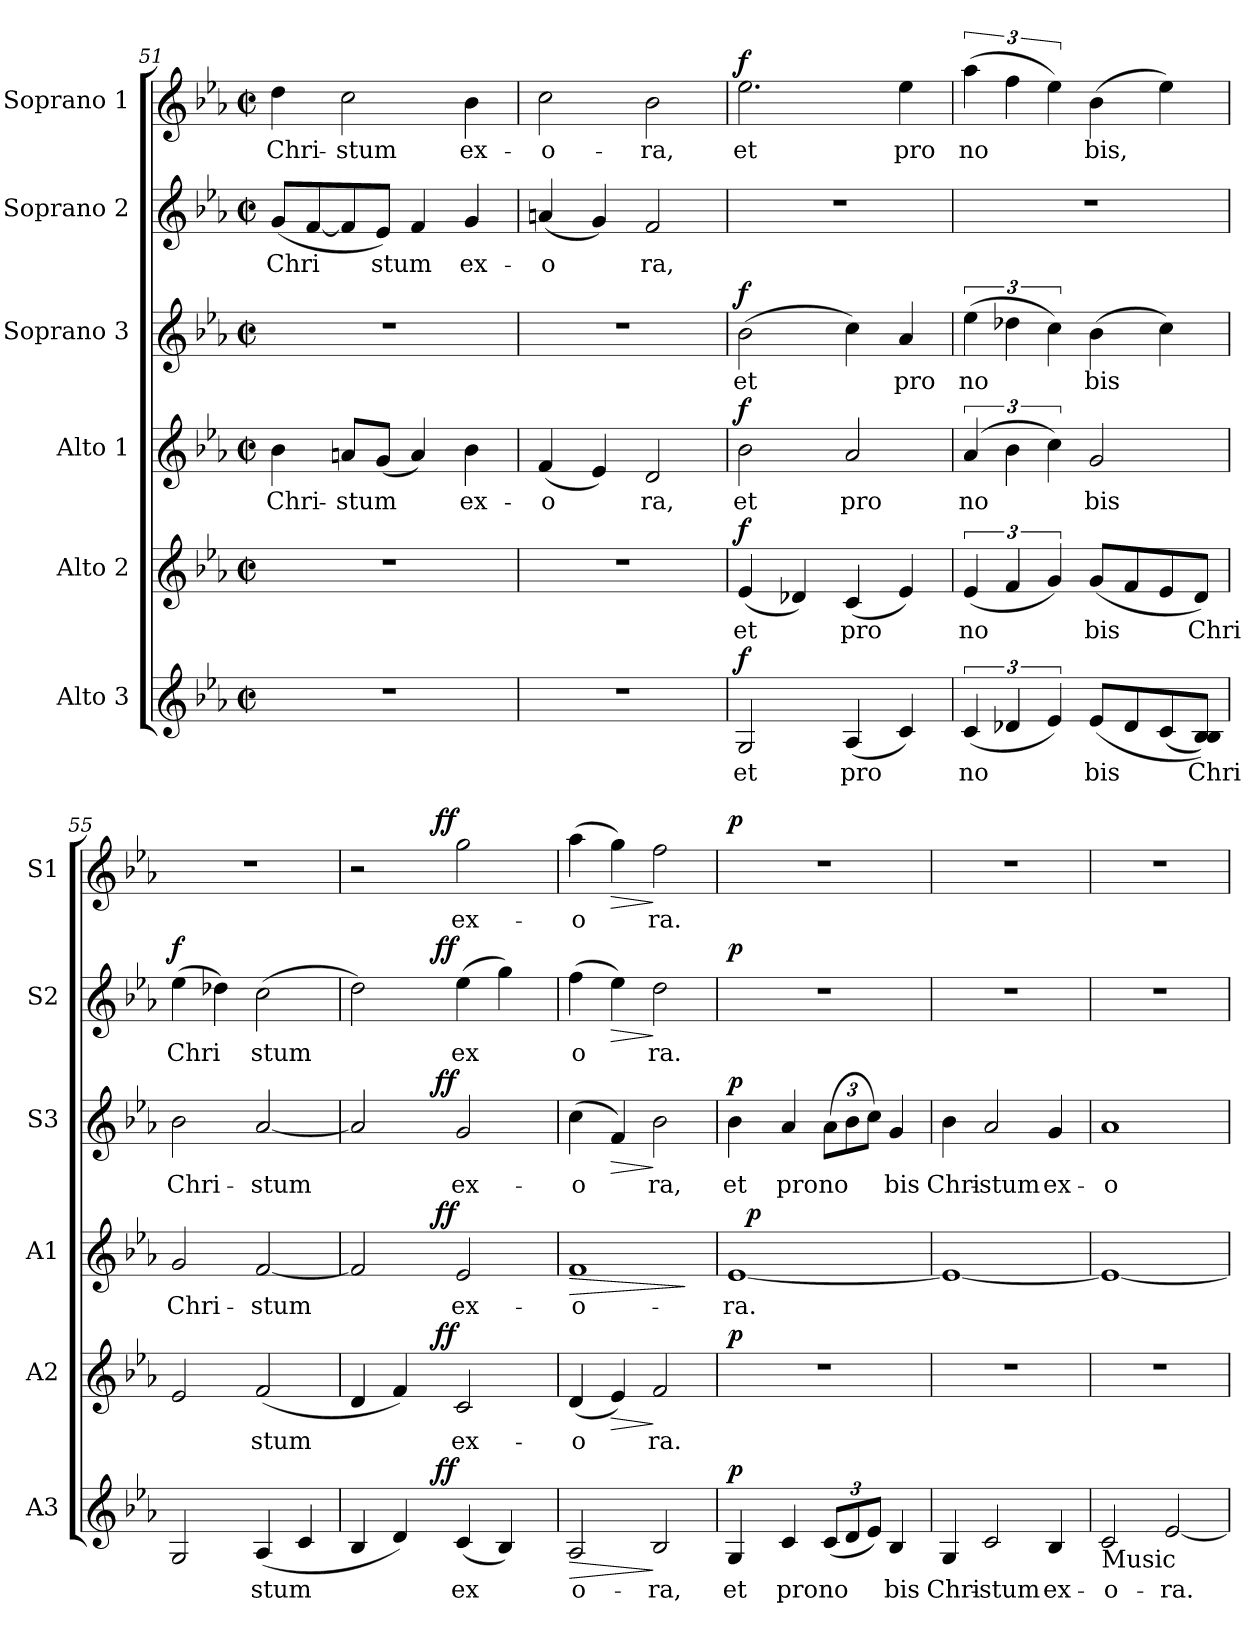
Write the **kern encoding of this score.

**kern	**text	**dynam	**kern	**text	**dynam	**kern	**text	**dynam	**kern	**text	**dynam	**kern	**text	**dynam	**kern	**text	**dynam
*part6	*part6	*part6	*part5	*part5	*part5	*part4	*part4	*part4	*part3	*part3	*part3	*part2	*part2	*part2	*part1	*part1	*part1
*staff6	*staff6	*staff6	*staff5	*staff5	*staff5	*staff4	*staff4	*staff4	*staff3	*staff3	*staff3	*staff2	*staff2	*staff2	*staff1	*staff1	*staff1
*I"Alto 3	*	*	*I"Alto 2	*	*	*I"Alto 1	*	*	*I"Soprano 3	*	*	*I"Soprano 2	*	*	*I"Soprano 1	*	*
*I'A3	*	*	*I'A2	*	*	*I'A1	*	*	*I'S3	*	*	*I'S2	*	*	*I'S1	*	*
*clefG2	*	*	*clefG2	*	*	*clefG2	*	*	*clefG2	*	*	*clefG2	*	*	*clefG2	*	*
*k[b-e-a-]	*	*	*k[b-e-a-]	*	*	*k[b-e-a-]	*	*	*k[b-e-a-]	*	*	*k[b-e-a-]	*	*	*k[b-e-a-]	*	*
*E-:	*	*	*E-:	*	*	*E-:	*	*	*E-:	*	*	*E-:	*	*	*E-:	*	*
*M2/2	*	*	*M2/2	*	*	*M2/2	*	*	*M2/2	*	*	*M2/2	*	*	*M2/2	*	*
*met(c|)	*	*	*met(c|)	*	*	*met(c|)	*	*	*met(c|)	*	*	*met(c|)	*	*	*met(c|)	*	*
=51	=51	=51	=51	=51	=51	=51	=51	=51	=51	=51	=51	=51	=51	=51	=51	=51	=51
!	!	!	!	!	!	!	!LO:LY:b:cj	!	!	!	!	!	!LO:LY:b:cj	!	!	!LO:LY:b:cj	!
1r	.	.	1r	.	.	4b-\	Chri-	.	1r	.	.	(<8g/L	Chri-	.	4dd\	Chri-	.
!	!	!	!	!	!	!	!	!	!	!	!	!	!LO:LY:b:cj	!	!	!	!
.	.	.	.	.	.	.	.	.	.	.	.	[<8f/	--	.	.	.	.
!	!	!	!	!	!	!	!LO:LY:b:cj	!	!	!	!	!	!LO:LY:b:cj	!	!	!LO:LY:b:cj	!
.	.	.	.	.	.	8an/L	-stum	.	.	.	.	8f/]	--	.	2cc\	-stum	.
!	!	!	!	!	!	!	!LO:LY:b:cj	!	!	!	!	!	!LO:LY:b:cj	!	!	!	!
.	.	.	.	.	.	(<8g/J	.	.	.	.	.	8e-/J)	-stum	.	.	.	.
!	!	!	!	!	!	!	!LO:LY:b:cj	!	!	!	!	!	!LO:LY:b:cj	!	!	!	!
.	.	.	.	.	.	4a/)	.	.	.	.	.	4f/	.	.	.	.	.
!	!	!	!	!	!	!	!LO:LY:b:cj	!	!	!	!	!	!LO:LY:b:cj	!	!	!LO:LY:b:cj	!
.	.	.	.	.	.	4b-\	ex-	.	.	.	.	4g/	ex-	.	4b-\	ex-	.
!!LO:PB:g=z
=52	=52	=52	=52	=52	=52	=52	=52	=52	=52	=52	=52	=52	=52	=52	=52	=52	=52
!	!	!	!	!	!	!	!LO:LY:b:cj	!	!	!	!	!	!LO:LY:b:cj	!	!	!LO:LY:b:cj	!
1r	.	.	1r	.	.	(<4f/	-o-	.	1r	.	.	(<4an/	-o-	.	2cc\	-o-	.
!	!	!	!	!	!	!	!LO:LY:b:cj	!	!	!	!	!	!LO:LY:b:cj	!	!	!	!
.	.	.	.	.	.	4e-/)	--	.	.	.	.	4g/)	--	.	.	.	.
!	!	!	!	!	!	!	!LO:LY:b:cj	!	!	!	!	!	!LO:LY:b:cj	!	!	!LO:LY:b:cj	!
.	.	.	.	.	.	2d/	-ra,	.	.	.	.	2f/	-ra,	.	2b-\	-ra,	.
=53	=53	=53	=53	=53	=53	=53	=53	=53	=53	=53	=53	=53	=53	=53	=53	=53	=53
!	!LO:LY:b:cj	!LO:DY:a	!	!LO:LY:b:cj	!LO:DY:a	!	!LO:LY:b:cj	!LO:DY:a	!	!LO:LY:b:cj	!LO:DY:a	!	!	!	!	!LO:LY:b:cj	!LO:DY:a
2G/	et	f	(<4e-/	et	f	2b-\	et	f	(>2b-\	et	f	1r	.	.	2.ee-\	et	f
!	!	!	!	!LO:LY:b:cj	!	!	!	!	!	!	!	!	!	!	!	!	!
.	.	.	4d-X/)	.	.	.	.	.	.	.	.	.	.	.	.	.	.
!	!LO:LY:b:cj	!	!	!LO:LY:b:cj	!	!	!LO:LY:b:cj	!	!	!LO:LY:b:cj	!	!	!	!	!	!	!
(<4A-/	pro	.	(<4c/	pro	.	2a-/	pro	.	4cc\)	.	.	.	.	.	.	.	.
!	!LO:LY:b:cj	!	!	!LO:LY:b:cj	!	!	!	!	!	!LO:LY:b:cj	!	!	!	!	!	!LO:LY:b:cj	!
4c/)	.	.	4e-/)	.	.	.	.	.	4a-/	pro	.	.	.	.	4ee-\	pro	.
=54	=54	=54	=54	=54	=54	=54	=54	=54	=54	=54	=54	=54	=54	=54	=54	=54	=54
!	!LO:LY:b:cj	!	!	!LO:LY:b:cj	!	!	!LO:LY:b:cj	!	!	!LO:LY:b:cj	!	!	!	!	!	!LO:LY:b:cj	!
(<6c/	no-	.	(<6e-/	no-	.	(>6a-/	no-	.	(>6ee-\	no-	.	1r	.	.	(>6aa-\	no-	.
!	!LO:LY:b:cj	!	!	!LO:LY:b:cj	!	!	!	!	!	!	!	!	!	!	!	!	!
*	*	*	*	*	*	*Xbrackettup	*	*	*	*	*	*	*	*	*	*	*
!	!	!	!	!	!	!	!LO:LY:b:cj	!	!	!LO:LY:b:cj	!	!	!	!	!	!LO:LY:b:cj	!
6d-X/	--	.	6f/	--	.	6b-\	-	.	6dd-X\	--	.	.	.	.	6ff\	--	.
!	!LO:LY:b:cj	!	!	!LO:LY:b:cj	!	!	!LO:LY:b:cj	!	!	!LO:LY:b:cj	!	!	!	!	!	!LO:LY:b:cj	!
6e-/)	--	.	6g/)	--	.	6cc\)	--	.	6cc\)	--	.	.	.	.	6ee-\)	--	.
!	!LO:LY:b:cj	!	!	!LO:LY:b:cj	!	!	!LO:LY:b:cj	!	!	!LO:LY:b:cj	!	!	!	!	!	!LO:LY:b:cj	!
(<8e-/L	-bis	.	(<8g/L	-bis	.	2g/	-bis	.	(>4b-\	-bis	.	.	.	.	(>4b-\	-bis,	.
!	!LO:LY:b:cj	!	!	!LO:LY:b:cj	!	!	!	!	!	!	!	!	!	!	!	!	!
8d-/	.	.	8f/	.	.	.	.	.	.	.	.	.	.	.	.	.	.
!	!LO:LY:b:cj	!	!	!LO:LY:b:cj	!	!	!	!	!	!LO:LY:b:cj	!	!	!	!	!	!LO:LY:b:cj	!
(<8c/	.	.	8e-/	.	.	.	.	.	4cc\)	.	.	.	.	.	4ee-\)	.	.
!	!LO:LY:b:cj	!	!	!LO:LY:b:cj	!	!	!	!	!	!	!	!	!	!	!	!	!
8B-/ 8B-/J))	Chri-	.	8d/J)	Chri-	.	.	.	.	.	.	.	.	.	.	.	.	.
=55	=55	=55	=55	=55	=55	=55	=55	=55	=55	=55	=55	=55	=55	=55	=55	=55	=55
!	!LO:LY:b:cj	!	!	!LO:LY:b:cj	!	!	!LO:LY:b:cj	!	!	!LO:LY:b:cj	!	!	!LO:LY:b:cj	!LO:DY:a	!	!	!
2G/	--	.	2e-/	--	.	2g/	-Chri-	.	2b-\	Chri-	.	(>4ee-\	Chri-	f	1r	.	.
!	!	!	!	!	!	!	!	!	!	!	!	!	!LO:LY:b:cj	!	!	!	!
.	.	.	.	.	.	.	.	.	.	.	.	4dd-X\)	--	.	.	.	.
!	!LO:LY:b:cj	!	!	!LO:LY:b:cj	!	!	!LO:LY:b:cj	!	!	!LO:LY:b:cj	!	!	!LO:LY:b:cj	!	!	!	!
(<4A-/	-stum	.	(<2f/	-stum	.	[<2f/	-stum	.	[<2a-/	-stum	.	(>2cc\	-stum	.	.	.	.
!	!LO:LY:b:cj	!	!	!	!	!	!	!	!	!	!	!	!	!	!	!	!
4c/	.	.	.	.	.	.	.	.	.	.	.	.	.	.	.	.	.
=56	=56	=56	=56	=56	=56	=56	=56	=56	=56	=56	=56	=56	=56	=56	=56	=56	=56
!	!LO:LY:b:cj	!	!	!LO:LY:b:cj	!	!	!LO:LY:b:cj	!	!	!LO:LY:b:cj	!	!	!LO:LY:b:cj	!	!	!	!
*^	*	*	*^	*	*	*^	*	*	*^	*	*	*^	*	*	*^	*	*
4B-/	4ryy	.	.	4d/	4ryy	.	.	2f/]	4ryy	.	.	2a-/]	4ryy	.	.	2dd\)	4ryy	.	.	2r	4ryy	.	.
!	!	!LO:LY:b:cj	!	!	!	!LO:LY:b:cj	!	!	!	!	!	!	!	!	!	!	!	!	!	!	!	!	!
4d/)	8ryy	.	.	4f/)	8ryy	.	.	.	8ryy	.	.	.	8ryy	.	.	.	8ryy	.	.	.	8ryy	.	.
.	32.ryy	.	.	.	32.ryy	.	.	.	32.ryy	.	.	.	32.ryy	.	.	.	32.ryy	.	.	.	32.ryy	.	.
!	!	!	!LO:DY:a	!	!	!	!LO:DY:a	!	!	!	!LO:DY:a	!	!	!	!LO:DY:a	!	!	!	!LO:DY:a	!	!	!	!LO:DY:a
.	2ryy	.	ff	.	2ryy	.	ff	.	2ryy	.	ff	.	2ryy	.	ff	.	2ryy	.	ff	.	2ryy	.	ff
!	!	!LO:LY:b:cj	!	!	!	!LO:LY:b:cj	!	!	!	!LO:LY:b:cj	!	!	!	!LO:LY:b:cj	!	!	!	!LO:LY:b:cj	!	!	!	!LO:LY:b:cj	!
(<4c/	.	ex-	.	2c/	.	ex-	.	2e-/	.	ex-	.	2g/	.	ex-	.	(>4ee-\	.	ex-	.	2gg\	.	ex-	.
!	!	!LO:LY:b:cj	!	!	!	!	!	!	!	!	!	!	!	!	!	!	!	!LO:LY:b:cj	!	!	!	!	!
4B-/)	.	--	.	.	.	.	.	.	.	.	.	.	.	.	.	4gg\)	.	--	.	.	.	.	.
.	16ryy	.	.	.	16ryy	.	.	.	16ryy	.	.	.	16ryy	.	.	.	16ryy	.	.	.	16ryy	.	.
.	64ryy	.	.	.	64ryy	.	.	.	64ryy	.	.	.	64ryy	.	.	.	64ryy	.	.	.	64ryy	.	.
=57	=57	=57	=57	=57	=57	=57	=57	=57	=57	=57	=57	=57	=57	=57	=57	=57	=57	=57	=57	=57	=57	=57	=57
!	!	!LO:LY:b:cj	!LO:HP:b	!	!	!LO:LY:b:cj	!	!	!	!LO:LY:b:cj	!LO:HP:b	!	!	!LO:LY:b:cj	!	!	!	!LO:LY:b:cj	!	!	!	!LO:LY:b:cj	!
*v	*v	*	*	*	*	*	*	*v	*v	*	*	*v	*v	*	*	*v	*v	*	*	*v	*v	*	*
*	*	*	*v	*v	*	*	*	*	*	*	*	*	*	*	*	*	*	*
2A-/	-o-	>	(<4d/	-o-	.	1f	-o-	>	(>4cc\	-o-	.	(>4ff\	-o-	.	(>4aa-\	-o-	.
!	!	!	!	!LO:LY:b:cj	!LO:HP:b	!	!	!	!	!LO:LY:b:cj	!LO:HP:b	!	!LO:LY:b:cj	!LO:HP:b	!	!LO:LY:b:cj	!LO:HP:b
.	.	.	4e-/)	--	>	.	.	.	4f/)	--	>	4ee-\)	--	>	4gg\)	--	>
!	!LO:LY:b:cj	!	!	!LO:LY:b:cj	!	!	!	!	!	!LO:LY:b:cj	!	!	!LO:LY:b:cj	!	!	!LO:LY:b:cj	!
2B-/	-ra,	]	2f/	-ra.	]	.	.	.	2b-\	-ra,	]	2dd\	-ra.	]	2ff\	-ra.	]
.	.	.	.	.	.	.	.	]	.	.	.	.	.	.	.	.	.
=58	=58	=58	=58	=58	=58	=58	=58	=58	=58	=58	=58	=58	=58	=58	=58	=58	=58
!	!LO:LY:b:cj	!LO:DY:a	!	!	!LO:DY:a	!	!LO:LY:b:cj	!	!	!LO:LY:b:cj	!LO:DY:a	!	!	!LO:DY:a	!	!	!LO:DY:a
*	*	*	*	*	*	*^	*	*	*	*	*	*	*	*	*	*	*
4G/	et	p	1r	.	p	[<1e-	16ryy	-ra.	.	4b-\	et	p	1r	.	p	1r	.	p
!	!	!	!	!	!	!	!	!	!LO:DY:a	!	!	!	!	!	!	!	!	!
.	.	.	.	.	.	.	2...ryy	.	p	.	.	.	.	.	.	.	.	.
!	!LO:LY:b:cj	!	!	!	!	!	!	!	!	!	!LO:LY:b:cj	!	!	!	!	!	!	!
4c/	pro	.	.	.	.	.	.	.	.	4a-/	pro	.	.	.	.	.	.	.
*Xbrackettup	*	*	*	*	*	*	*	*	*	*	*	*	*	*	*	*	*	*
!	!LO:LY:b:cj	!	!	!	!	!	!	!	!	!	!	!	!	!	!	!	!	!
*	*	*	*	*	*	*	*	*	*	*Xbrackettup	*	*	*	*	*	*	*	*
!	!	!	!	!	!	!	!	!	!	!	!LO:LY:b:cj	!	!	!	!	!	!	!
(<12c/L	no-	.	.	.	.	.	.	.	.	(>12a-\L	no-	.	.	.	.	.	.	.
!	!LO:LY:b:cj	!	!	!	!	!	!	!	!	!	!LO:LY:b:cj	!	!	!	!	!	!	!
12d/	--	.	.	.	.	.	.	.	.	12b-\	--	.	.	.	.	.	.	.
!	!LO:LY:b:cj	!	!	!	!	!	!	!	!	!	!LO:LY:b:cj	!	!	!	!	!	!	!
12e-/J)	--	.	.	.	.	.	.	.	.	12cc\J)	--	.	.	.	.	.	.	.
!	!LO:LY:b:cj	!	!	!	!	!	!	!	!	!	!LO:LY:b:cj	!	!	!	!	!	!	!
4B-/	-bis	.	.	.	.	.	.	.	.	4g/	-bis	.	.	.	.	.	.	.
!!LO:PB:g=z
=59	=59	=59	=59	=59	=59	=59	=59	=59	=59	=59	=59	=59	=59	=59	=59	=59	=59	=59
!	!LO:LY:b:cj	!	!	!	!	!	!	!LO:LY:b:cj	!	!	!LO:LY:b:cj	!	!	!	!	!	!	!
*	*	*	*	*	*	*v	*v	*	*	*	*	*	*	*	*	*	*	*
4G/	Chri-	.	1r	.	.	1e-_<	.	.	4b-\	Chri-	.	1r	.	.	1r	.	.
!	!LO:LY:b:cj	!	!	!	!	!	!	!	!	!LO:LY:b:cj	!	!	!	!	!	!	!
2c/	-stum	.	.	.	.	.	.	.	2a-/	-stum	.	.	.	.	.	.	.
!	!LO:LY:b:cj	!	!	!	!	!	!	!	!	!LO:LY:b:cj	!	!	!	!	!	!	!
4B-/	ex-	.	.	.	.	.	.	.	4g/	ex-	.	.	.	.	.	.	.
=60	=60	=60	=60	=60	=60	=60	=60	=60	=60	=60	=60	=60	=60	=60	=60	=60	=60
!LO:TX:b:t=Music	!	!	!	!	!	!	!	!	!	!	!	!	!	!	!	!	!
!	!LO:LY:b:cj	!	!	!	!	!	!LO:LY:b:cj	!	!	!LO:LY:b:cj	!	!	!	!	!	!	!
2c/	-o-	.	1r	.	.	1e-_<	.	.	1a-	-o-	.	1r	.	.	1r	.	.
!	!LO:LY:b:cj	!	!	!	!	!	!	!	!	!	!	!	!	!	!	!	!
[<2e-/	-ra.	.	.	.	.	.	.	.	.	.	.	.	.	.	.	.	.
=	=	=	=	=	=	=	=	=	=	=	=	=	=	=	=	=	=
*-	*-	*-	*-	*-	*-	*-	*-	*-	*-	*-	*-	*-	*-	*-	*-	*-	*-
